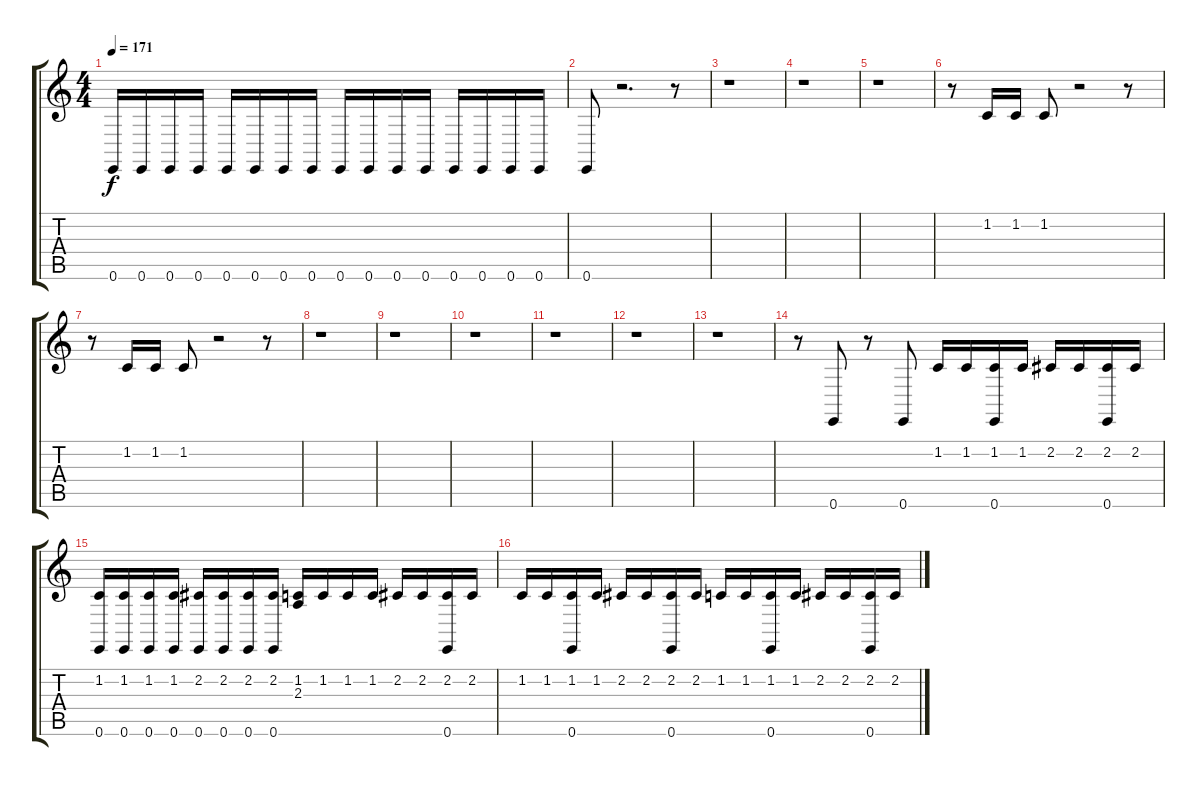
\track "" {instrument acousticgrandpiano}
\staff {score tabs}
\tuning (E4 B3 G3 D3 A2 E2) {hide}
\ts (4 4)
\tempo 171
\clef g2
\ks c
0.6.16{dy f} 0.6.16 0.6.16 0.6.16 0.6.16 0.6.16 0.6.16 0.6.16 0.6.16 0.6.16 0.6.16 0.6.16 0.6.16 0.6.16 0.6.16 0.6.16 |
0.6.8 r.2{d} r.8 |
r.1 |
r.1 |
r.1 |
r.8 1.2.16 1.2.16 1.2.8 r.2 r.8 |
r.8 1.2.16 1.2.16 1.2.8 r.2 r.8 |
r.1 |
r.1 |
r.1 |
r.1 |
r.1 |
r.1 |
r.8 0.6.8 r.8 0.6.8 1.2.16 1.2.16 (1.2 0.6).16 1.2.16 2.2.16 2.2.16 (2.2 0.6).16 2.2.16 |
(1.2 0.6).16 (1.2 0.6).16 (1.2 0.6).16 (1.2 0.6).16 (2.2 0.6).16 (2.2 0.6).16 (2.2 0.6).16 (2.2 0.6).16 (1.2 2.3).16 1.2.16 1.2.16 1.2.16 2.2.16 2.2.16 (2.2 0.6).16 2.2.16 |
1.2.16 1.2.16 (1.2 0.6).16 1.2.16 2.2.16 2.2.16 (2.2 0.6).16 2.2.16 1.2.16 1.2.16 (1.2 0.6).16 1.2.16 2.2.16 2.2.16 (2.2 0.6).16 2.2.16
